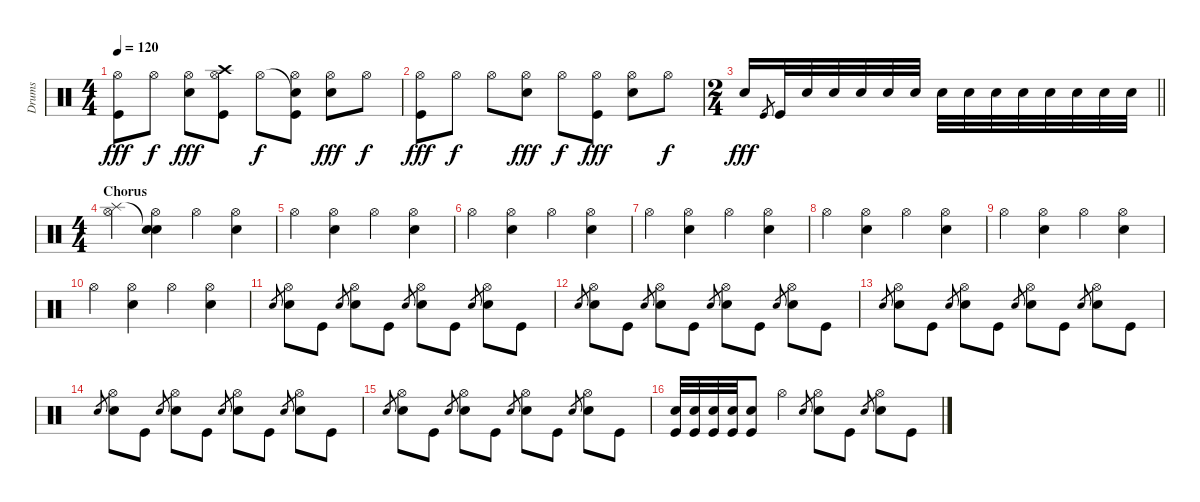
\track ("Drums" "Drums") {instrument percussion}
\staff {score}
\articulation defaults
\ts (4 4)
\tempo 120
\clef neutral
\ks c
("Hi-Hat (open)" "Kick (hit)").8{dy fff} "Hi-Hat (open)".8{dy f} ("Hi-Hat (open)" "Snare (hit) 2").8{dy fff} ("Crash high (hit)" "Hi-Hat (open)" "Kick (hit)").8 "Hi-Hat (open)".8{dy f} ("Snare (hit)"{t} "Hi-Hat (open)" "Kick (hit)").8 ("Hi-Hat (open)" "Snare (hit) 2").8{dy fff} "Hi-Hat (open)".8{dy f} |
("Hi-Hat (open)" "Kick (hit)").8{dy fff} "Hi-Hat (open)".8{dy f} "Hi-Hat (open)".8 ("Hi-Hat (open)" "Snare (hit) 2").8{dy fff} "Hi-Hat (open)".8{dy f} ("Hi-Hat (open)" "Kick (hit)").8{dy fff} ("Hi-Hat (open)" "Snare (hit) 2").8 "Hi-Hat (open)".8{dy f} |
\ts (2 4)
\barLineRight lightlight "Snare (hit) 2".16{dy fff} "Kick (hit)".8{gr} "Kick (hit)".32 "Snare (hit) 2".32 "Snare (hit) 2".32 "Snare (hit) 2".32 "Snare (hit) 2".32 "Snare (hit) 2".32 "Snare (hit) 2".32 "Snare (hit) 2".32 "Snare (hit) 2".32 "Snare (hit) 2".32 "Snare (hit) 2".32 "Snare (hit) 2".32 "Snare (hit) 2".32 "Snare (hit) 2".32
|
\ts (4 4)
\section ("" "Chorus")
("Splash (hit)" "Hi-Hat (open)").4 ("Snare (hit)"{t} "Hi-Hat (open)" "Snare (hit) 2").4 "Hi-Hat (open)".4 ("Hi-Hat (open)" "Snare (hit) 2").4 |
"Hi-Hat (open)".4 ("Hi-Hat (open)" "Snare (hit) 2").4 "Hi-Hat (open)".4 ("Hi-Hat (open)" "Snare (hit) 2").4 |
"Hi-Hat (open)".4 ("Hi-Hat (open)" "Snare (hit) 2").4 "Hi-Hat (open)".4 ("Hi-Hat (open)" "Snare (hit) 2").4 |
"Hi-Hat (open)".4 ("Hi-Hat (open)" "Snare (hit) 2").4 "Hi-Hat (open)".4 ("Hi-Hat (open)" "Snare (hit) 2").4 |
"Hi-Hat (open)".4 ("Hi-Hat (open)" "Snare (hit) 2").4 "Hi-Hat (open)".4 ("Hi-Hat (open)" "Snare (hit) 2").4 |
"Hi-Hat (open)".4 ("Hi-Hat (open)" "Snare (hit) 2").4 "Hi-Hat (open)".4 ("Hi-Hat (open)" "Snare (hit) 2").4 |
"Hi-Hat (open)".4 ("Hi-Hat (open)" "Snare (hit) 2").4 "Hi-Hat (open)".4 ("Hi-Hat (open)" "Snare (hit) 2").4 |
"Snare (hit) 2".8{gr} ("Hi-Hat (open)" "Snare (hit) 2").8 "Kick (hit)".8 "Snare (hit) 2".8{gr} ("Hi-Hat (open)" "Snare (hit) 2").8 "Kick (hit)".8 "Snare (hit) 2".8{gr} ("Hi-Hat (open)" "Snare (hit) 2").8 "Kick (hit)".8 "Snare (hit) 2".8{gr} ("Hi-Hat (open)" "Snare (hit) 2").8 "Kick (hit)".8 |
"Snare (hit) 2".8{gr} ("Hi-Hat (open)" "Snare (hit) 2").8 "Kick (hit)".8 "Snare (hit) 2".8{gr} ("Hi-Hat (open)" "Snare (hit) 2").8 "Kick (hit)".8 "Snare (hit) 2".8{gr} ("Hi-Hat (open)" "Snare (hit) 2").8 "Kick (hit)".8 "Snare (hit) 2".8{gr} ("Hi-Hat (open)" "Snare (hit) 2").8 "Kick (hit)".8 |
"Snare (hit) 2".8{gr} ("Hi-Hat (open)" "Snare (hit) 2").8 "Kick (hit)".8 "Snare (hit) 2".8{gr} ("Hi-Hat (open)" "Snare (hit) 2").8 "Kick (hit)".8 "Snare (hit) 2".8{gr} ("Hi-Hat (open)" "Snare (hit) 2").8 "Kick (hit)".8 "Snare (hit) 2".8{gr} ("Hi-Hat (open)" "Snare (hit) 2").8 "Kick (hit)".8 |
"Snare (hit) 2".8{gr} ("Hi-Hat (open)" "Snare (hit) 2").8 "Kick (hit)".8 "Snare (hit) 2".8{gr} ("Hi-Hat (open)" "Snare (hit) 2").8 "Kick (hit)".8 "Snare (hit) 2".8{gr} ("Hi-Hat (open)" "Snare (hit) 2").8 "Kick (hit)".8 "Snare (hit) 2".8{gr} ("Hi-Hat (open)" "Snare (hit) 2").8 "Kick (hit)".8 |
"Snare (hit) 2".8{gr} ("Hi-Hat (open)" "Snare (hit) 2").8 "Kick (hit)".8 "Snare (hit) 2".8{gr} ("Hi-Hat (open)" "Snare (hit) 2").8 "Kick (hit)".8 "Snare (hit) 2".8{gr} ("Hi-Hat (open)" "Snare (hit) 2").8 "Kick (hit)".8 "Snare (hit) 2".8{gr} ("Hi-Hat (open)" "Snare (hit) 2").8 "Kick (hit)".8 |
("Kick (hit)" "Snare (hit) 2").32 ("Kick (hit)" "Snare (hit) 2").32 ("Kick (hit)" "Snare (hit) 2").32 ("Kick (hit)" "Snare (hit) 2").32 ("Kick (hit)" "Snare (hit) 2").8 "Hi-Hat (open)".4 "Snare (hit) 2".8{gr} ("Hi-Hat (open)" "Snare (hit) 2").8 "Kick (hit)".8 "Snare (hit) 2".8{gr} ("Hi-Hat (open)" "Snare (hit) 2").8 "Kick (hit)".8
